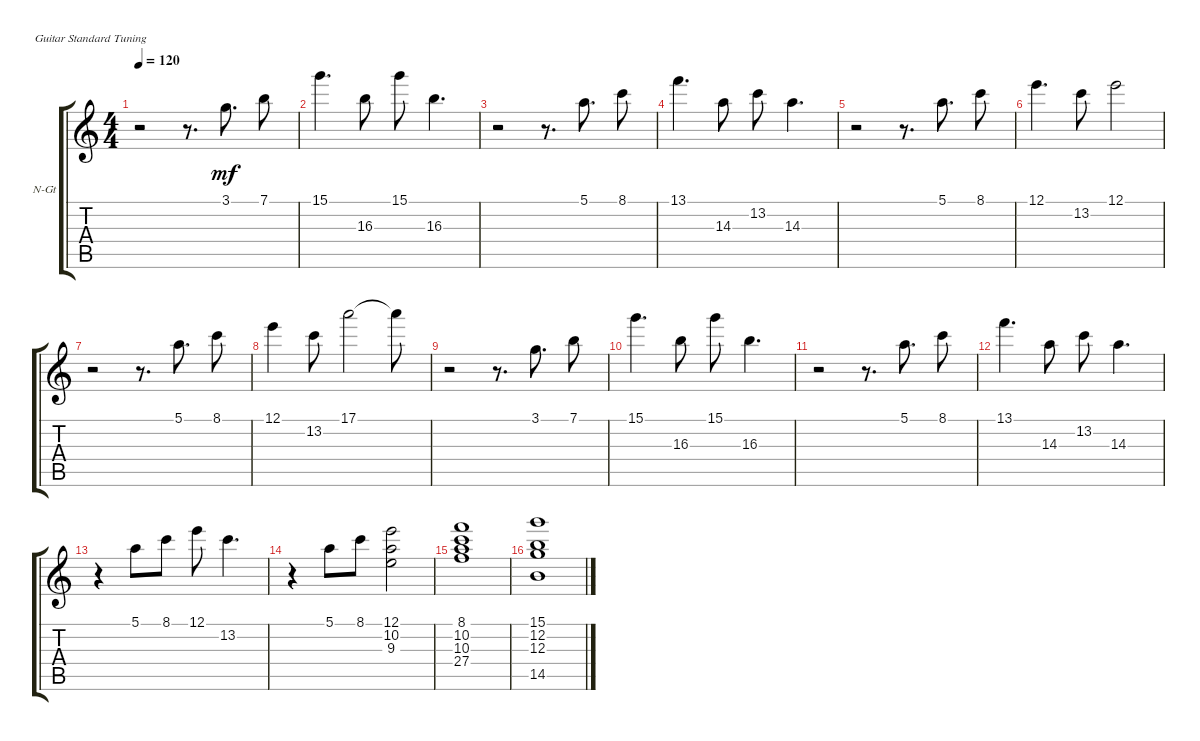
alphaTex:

\defaultSystemsLayout 4
\bracketExtendMode groupsimilarinstruments
\firstSystemTrackNameOrientation horizontal
\otherSystemsTrackNameOrientation horizontal
\track ("Guitar 2 ( may be Piano )" "N-Gt") {instrument acousticgrandpiano}
\staff {score tabs}
\tuning (E4 B3 G3 D3 A2 E2)
\displaytranspose 12
\ts (4 4)
\tempo 120
\clef g2
\scale
0.333333
\ks c
r.2{dy mf} r.8{d} 3.1.8{d} 7.1.8 |
\scale
0.333333 15.1.4{d} 16.3.8 15.1.8 16.3.4{d} |
\scale
0.333333 r.2 r.8{d} 5.1.8{d} 8.1.8 |
\scale
0.333333 13.1.4{d} 14.3.8 13.2.8 14.3.4{d} |
\scale
0.333333 r.2 r.8{d} 5.1.8{d} 8.1.8 |
\scale
0.333333 12.1.4{d} 13.2.8 12.1.2 |
\scale
0.333333 r.2 r.8{d} 5.1.8{d} 8.1.8 |
\scale
0.333333 12.1.4 13.2.8 17.1.2 17.1{t}.8 |
\scale
0.333333 r.2 r.8{d} 3.1.8{d} 7.1.8 |
\scale
0.333333 15.1.4{d} 16.3.8 15.1.8 16.3.4{d} |
\scale
0.333333 r.2 r.8{d} 5.1.8{d} 8.1.8 |
\scale
0.333333 13.1.4{d} 14.3.8 13.2.8 14.3.4{d} |
\scale
0.333333 r.4 5.1.8 8.1.8 12.1.8 13.2.4{d} |
\scale
0.333333 r.4 5.1.8 8.1.8 (12.1 9.3 10.2).2 |
\scale
0.333333 (10.3 10.2 8.1 27.4).1 |
\scale
0.333333 (15.1 12.2 12.3 14.5).1
